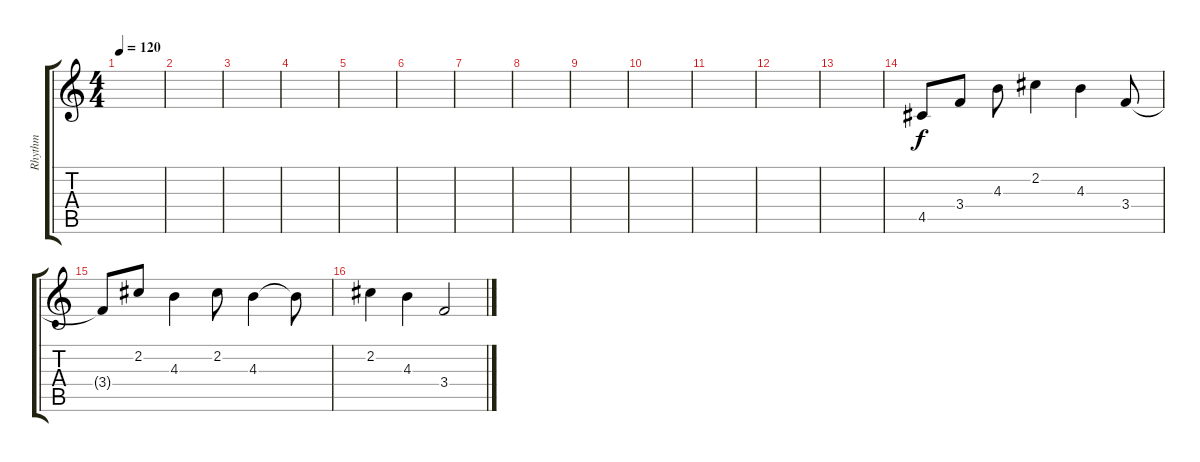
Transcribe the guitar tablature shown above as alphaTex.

\track ("Rhythm" "Rhythm") {instrument overdrivenguitar}
\staff {score tabs}
\tuning (E4 B3 G3 D3 A2 E2) {hide}
\ts (4 4)
\tempo 120
\clef g2
\ks c
|
|
|
|
|
|
|
|
|
|
|
|
|
4.5.8 3.4.8 4.3.8 2.2.4 4.3.4 3.4.8 |
3.4{t}.8 2.2.8 4.3.4 2.2.8 4.3.4 4.3{t}.8 |
2.2.4 4.3.4 3.4.2
